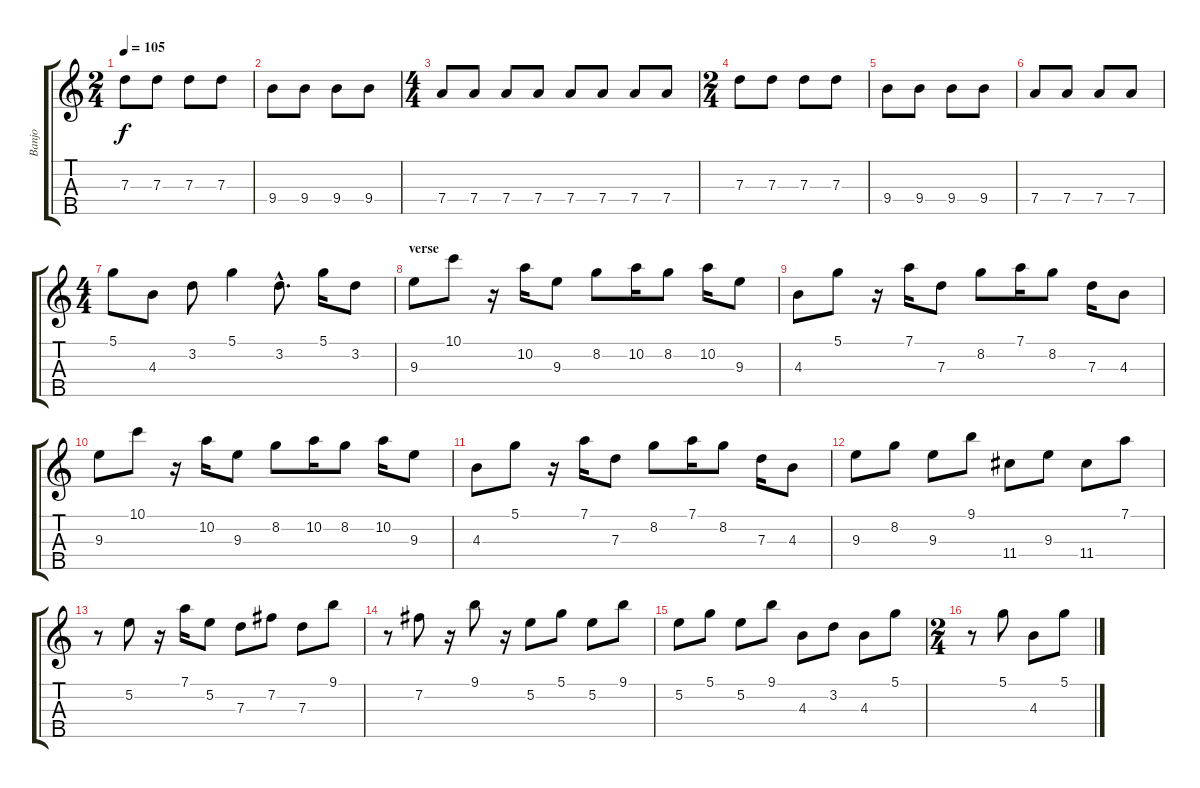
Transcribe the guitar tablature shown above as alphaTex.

\track ("Banjo" "Banjo") {instrument banjo}
\staff {score tabs}
\tuning (D4 B3 G3 D3 G4) {hide}
\displaytranspose 12
\ts (2 4)
\tempo 105
\clef g2
\ks c
7.3.8{dy f instrument banjo} 7.3.8 7.3.8 7.3.8 |
9.4.8 9.4.8 9.4.8 9.4.8 |
\ts (4 4)
7.4.8 7.4.8 7.4.8 7.4.8 7.4.8 7.4.8 7.4.8 7.4.8 |
\ts (2 4)
7.3.8 7.3.8 7.3.8 7.3.8 |
9.4.8 9.4.8 9.4.8 9.4.8 |
7.4.8 7.4.8 7.4.8 7.4.8 |
\ts (4 4)
5.1.8 4.3.8 3.2.8 5.1.4 3.2{hac}.8{d} 5.1.16 3.2.8 |
\section ("" "verse")
9.3.8 10.1.8 r.16 10.2.16 9.3.8 8.2.8 10.2.16 8.2.8 10.2.16 9.3.8 |
4.3.8 5.1.8 r.16 7.1.16 7.3.8 8.2.8 7.1.16 8.2.8 7.3.16 4.3.8 |
9.3.8 10.1.8 r.16 10.2.16 9.3.8 8.2.8 10.2.16 8.2.8 10.2.16 9.3.8 |
4.3.8 5.1.8 r.16 7.1.16 7.3.8 8.2.8 7.1.16 8.2.8 7.3.16 4.3.8 |
9.3.8 8.2.8 9.3.8 9.1.8 11.4.8 9.3.8 11.4.8 7.1.8 |
r.8 5.2.8 r.16 7.1.16 5.2.8 7.3.8 7.2.8 7.3.8 9.1.8 |
r.8 7.2.8 r.16 9.1.8 r.16 5.2.8 5.1.8 5.2.8 9.1.8 |
5.2.8 5.1.8 5.2.8 9.1.8 4.3.8 3.2.8 4.3.8 5.1.8 |
\ts (2 4)
r.8 5.1.8 4.3.8 5.1.8
